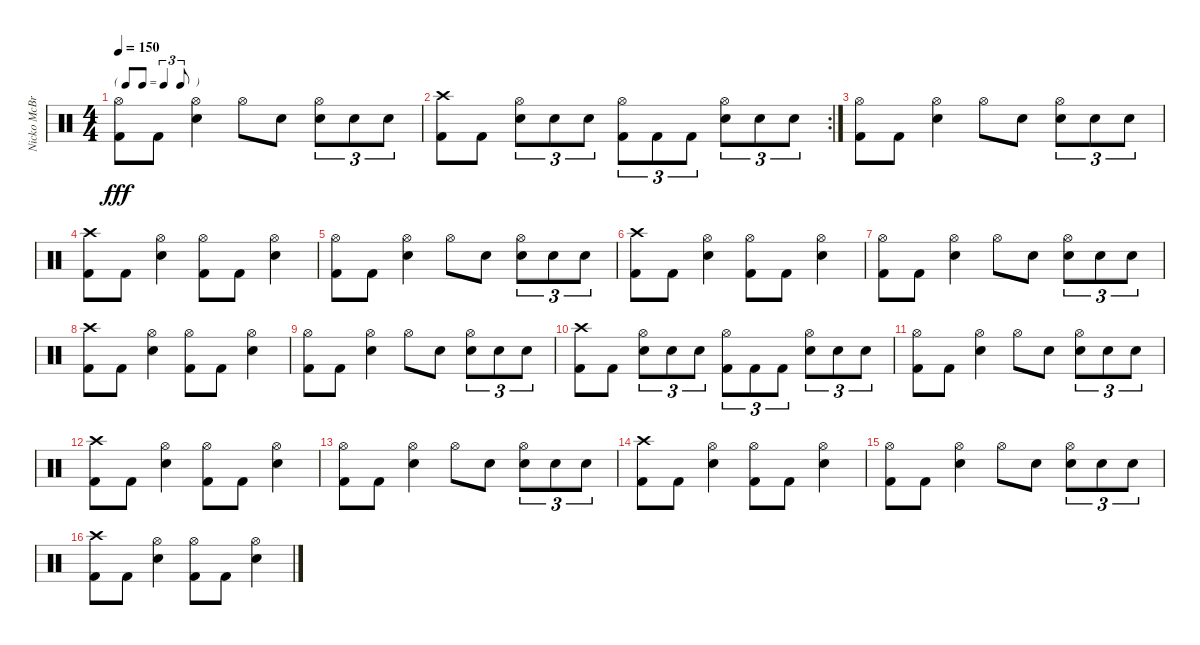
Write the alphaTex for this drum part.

\track ("Nicko McBrain" "Nicko McBr") {instrument percussion}
\staff {score}
\articulation defaults
\ts (4 4)
\tf triplet8th
\tempo 150
\clef neutral
\ks c
("Kick (hit) 2" "Hi-Hat (open)").8{dy fff} "Kick (hit) 2".8 ("Snare (hit) 2" "Hi-Hat (open)").4 "Hi-Hat (open)".8 "Snare (hit) 2".8 ("Snare (hit) 2" "Hi-Hat (open)").8{tu (3 2)} "Snare (hit) 2".8{tu (3 2)} "Snare (hit) 2".8{tu (3 2)} |
\rc 2
("Kick (hit) 2" "Crash high (hit)").8 "Kick (hit) 2".8 ("Snare (hit) 2" "Hi-Hat (open)").8{tu (3 2)} "Snare (hit) 2".8{tu (3 2)} "Snare (hit) 2".8{tu (3 2)} ("Kick (hit) 2" "Hi-Hat (open)").8{tu (3 2)} "Kick (hit) 2".8{tu (3 2)} "Kick (hit) 2".8{tu (3 2)} ("Snare (hit) 2" "Hi-Hat (open)").8{tu (3 2)} "Snare (hit) 2".8{tu (3 2)} "Snare (hit) 2".8{tu (3 2)} |
("Kick (hit) 2" "Hi-Hat (open)").8 "Kick (hit) 2".8 ("Snare (hit) 2" "Hi-Hat (open)").4 "Hi-Hat (open)".8 "Snare (hit) 2".8 ("Snare (hit) 2" "Hi-Hat (open)").8{tu (3 2)} "Snare (hit) 2".8{tu (3 2)} "Snare (hit) 2".8{tu (3 2)} |
("Kick (hit) 2" "Crash high (hit)").8 "Kick (hit) 2".8 ("Snare (hit) 2" "Hi-Hat (open)").4 ("Kick (hit) 2" "Hi-Hat (open)").8 "Kick (hit) 2".8 ("Snare (hit) 2" "Hi-Hat (open)").4 |
("Kick (hit) 2" "Hi-Hat (open)").8 "Kick (hit) 2".8 ("Snare (hit) 2" "Hi-Hat (open)").4 "Hi-Hat (open)".8 "Snare (hit) 2".8 ("Snare (hit) 2" "Hi-Hat (open)").8{tu (3 2)} "Snare (hit) 2".8{tu (3 2)} "Snare (hit) 2".8{tu (3 2)} |
("Kick (hit) 2" "Crash high (hit)").8 "Kick (hit) 2".8 ("Snare (hit) 2" "Hi-Hat (open)").4 ("Kick (hit) 2" "Hi-Hat (open)").8 "Kick (hit) 2".8 ("Snare (hit) 2" "Hi-Hat (open)").4 |
("Kick (hit) 2" "Hi-Hat (open)").8 "Kick (hit) 2".8 ("Snare (hit) 2" "Hi-Hat (open)").4 "Hi-Hat (open)".8 "Snare (hit) 2".8 ("Snare (hit) 2" "Hi-Hat (open)").8{tu (3 2)} "Snare (hit) 2".8{tu (3 2)} "Snare (hit) 2".8{tu (3 2)} |
("Kick (hit) 2" "Crash high (hit)").8 "Kick (hit) 2".8 ("Snare (hit) 2" "Hi-Hat (open)").4 ("Kick (hit) 2" "Hi-Hat (open)").8 "Kick (hit) 2".8 ("Snare (hit) 2" "Hi-Hat (open)").4 |
("Kick (hit) 2" "Hi-Hat (open)").8 "Kick (hit) 2".8 ("Snare (hit) 2" "Hi-Hat (open)").4 "Hi-Hat (open)".8 "Snare (hit) 2".8 ("Snare (hit) 2" "Hi-Hat (open)").8{tu (3 2)} "Snare (hit) 2".8{tu (3 2)} "Snare (hit) 2".8{tu (3 2)} |
("Kick (hit) 2" "Crash high (hit)").8 "Kick (hit) 2".8 ("Snare (hit) 2" "Hi-Hat (open)").8{tu (3 2)} "Snare (hit) 2".8{tu (3 2)} "Snare (hit) 2".8{tu (3 2)} ("Kick (hit) 2" "Hi-Hat (open)").8{tu (3 2)} "Kick (hit) 2".8{tu (3 2)} "Kick (hit) 2".8{tu (3 2)} ("Snare (hit) 2" "Hi-Hat (open)").8{tu (3 2)} "Snare (hit) 2".8{tu (3 2)} "Snare (hit) 2".8{tu (3 2)} |
("Kick (hit) 2" "Hi-Hat (open)").8 "Kick (hit) 2".8 ("Snare (hit) 2" "Hi-Hat (open)").4 "Hi-Hat (open)".8 "Snare (hit) 2".8 ("Snare (hit) 2" "Hi-Hat (open)").8{tu (3 2)} "Snare (hit) 2".8{tu (3 2)} "Snare (hit) 2".8{tu (3 2)} |
("Kick (hit) 2" "Crash high (hit)").8 "Kick (hit) 2".8 ("Snare (hit) 2" "Hi-Hat (open)").4 ("Kick (hit) 2" "Hi-Hat (open)").8 "Kick (hit) 2".8 ("Snare (hit) 2" "Hi-Hat (open)").4 |
("Kick (hit) 2" "Hi-Hat (open)").8 "Kick (hit) 2".8 ("Snare (hit) 2" "Hi-Hat (open)").4 "Hi-Hat (open)".8 "Snare (hit) 2".8 ("Snare (hit) 2" "Hi-Hat (open)").8{tu (3 2)} "Snare (hit) 2".8{tu (3 2)} "Snare (hit) 2".8{tu (3 2)} |
("Kick (hit) 2" "Crash high (hit)").8 "Kick (hit) 2".8 ("Snare (hit) 2" "Hi-Hat (open)").4 ("Kick (hit) 2" "Hi-Hat (open)").8 "Kick (hit) 2".8 ("Snare (hit) 2" "Hi-Hat (open)").4 |
("Kick (hit) 2" "Hi-Hat (open)").8 "Kick (hit) 2".8 ("Snare (hit) 2" "Hi-Hat (open)").4 "Hi-Hat (open)".8 "Snare (hit) 2".8 ("Snare (hit) 2" "Hi-Hat (open)").8{tu (3 2)} "Snare (hit) 2".8{tu (3 2)} "Snare (hit) 2".8{tu (3 2)} |
("Kick (hit) 2" "Crash high (hit)").8 "Kick (hit) 2".8 ("Snare (hit) 2" "Hi-Hat (open)").4 ("Kick (hit) 2" "Hi-Hat (open)").8 "Kick (hit) 2".8 ("Snare (hit) 2" "Hi-Hat (open)").4
